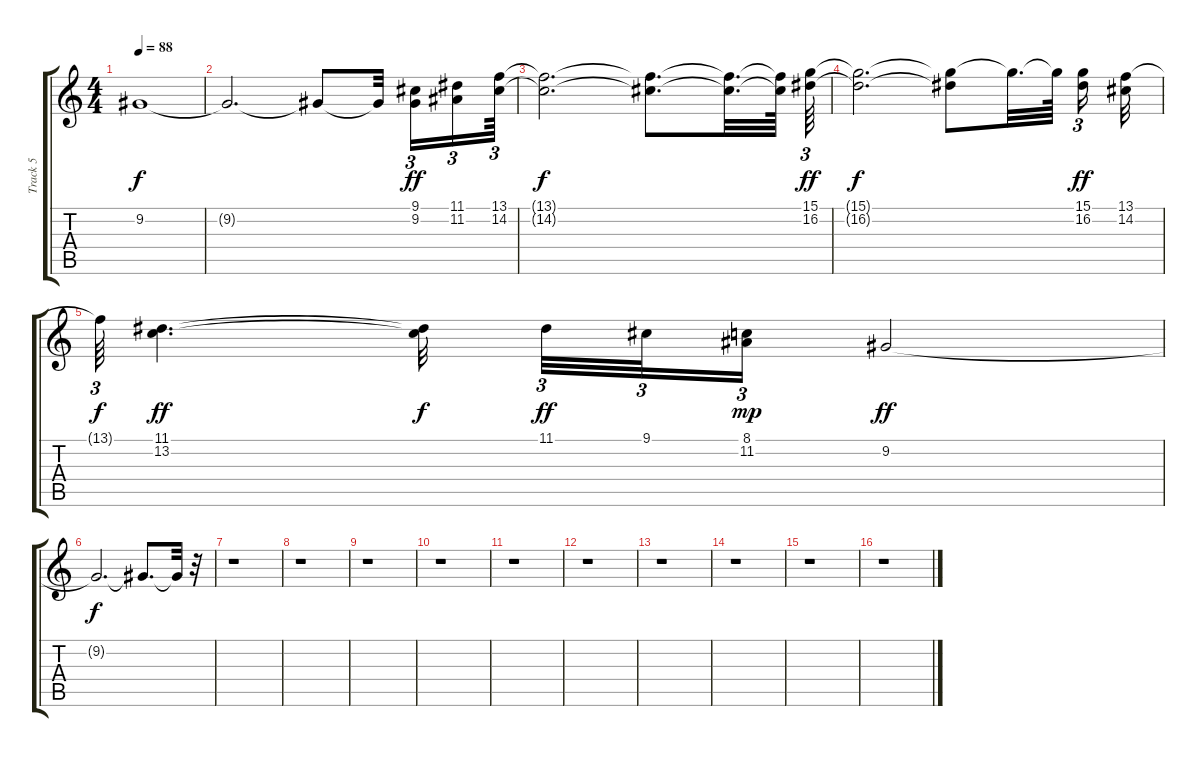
\track ("Track 5" "Track 5") {instrument flute}
\staff {score tabs}
\tuning (E4 B3 G3 D3 A2 E2) {hide}
\ts (4 4)
\tempo 88
\clef g2
\ks c
9.2{t}.1{dy f} |
9.2{t}.2{d} 9.2{t}.8 9.2{t}.32 (9.1 9.2).16{tu (3 2) dy ff} (11.1 11.2).16{tu (3 2)} (13.1 14.2).64{tu (3 2)} |
(13.1{t} 14.2{t}).2{d dy f} (13.1{t} 14.2{t}).8{d} (13.1{t} 14.2{t}).32{d} (13.1{t} 14.2{t}).64 (15.1 16.2).64{tu (3 2) dy ff} |
(15.1{t} 16.2{t}).2{d dy f} (15.1{t} 16.2{t}).8 15.1{t}.32{d} 15.1{t}.64 (15.1 16.2).16{tu (3 2) dy ff} (13.1 14.2).32 |
13.1{t}.64{tu (3 2) dy f} (11.1 13.2).4{d dy ff} (11.1{t} 13.2{t}).32{dy f} 11.1.32{tu (3 2) dy ff} 9.1.32{tu (3 2)} (8.1 11.2).16{tu (3 2) dy mp} 9.2.2{dy ff} |
9.2{t}.2{d dy f} 9.2{t}.8{d} 9.2{t}.32 r.32 |
r.1 |
r.1 |
r.1 |
r.1 |
r.1 |
r.1 |
r.1 |
r.1 |
r.1 |
r.1
